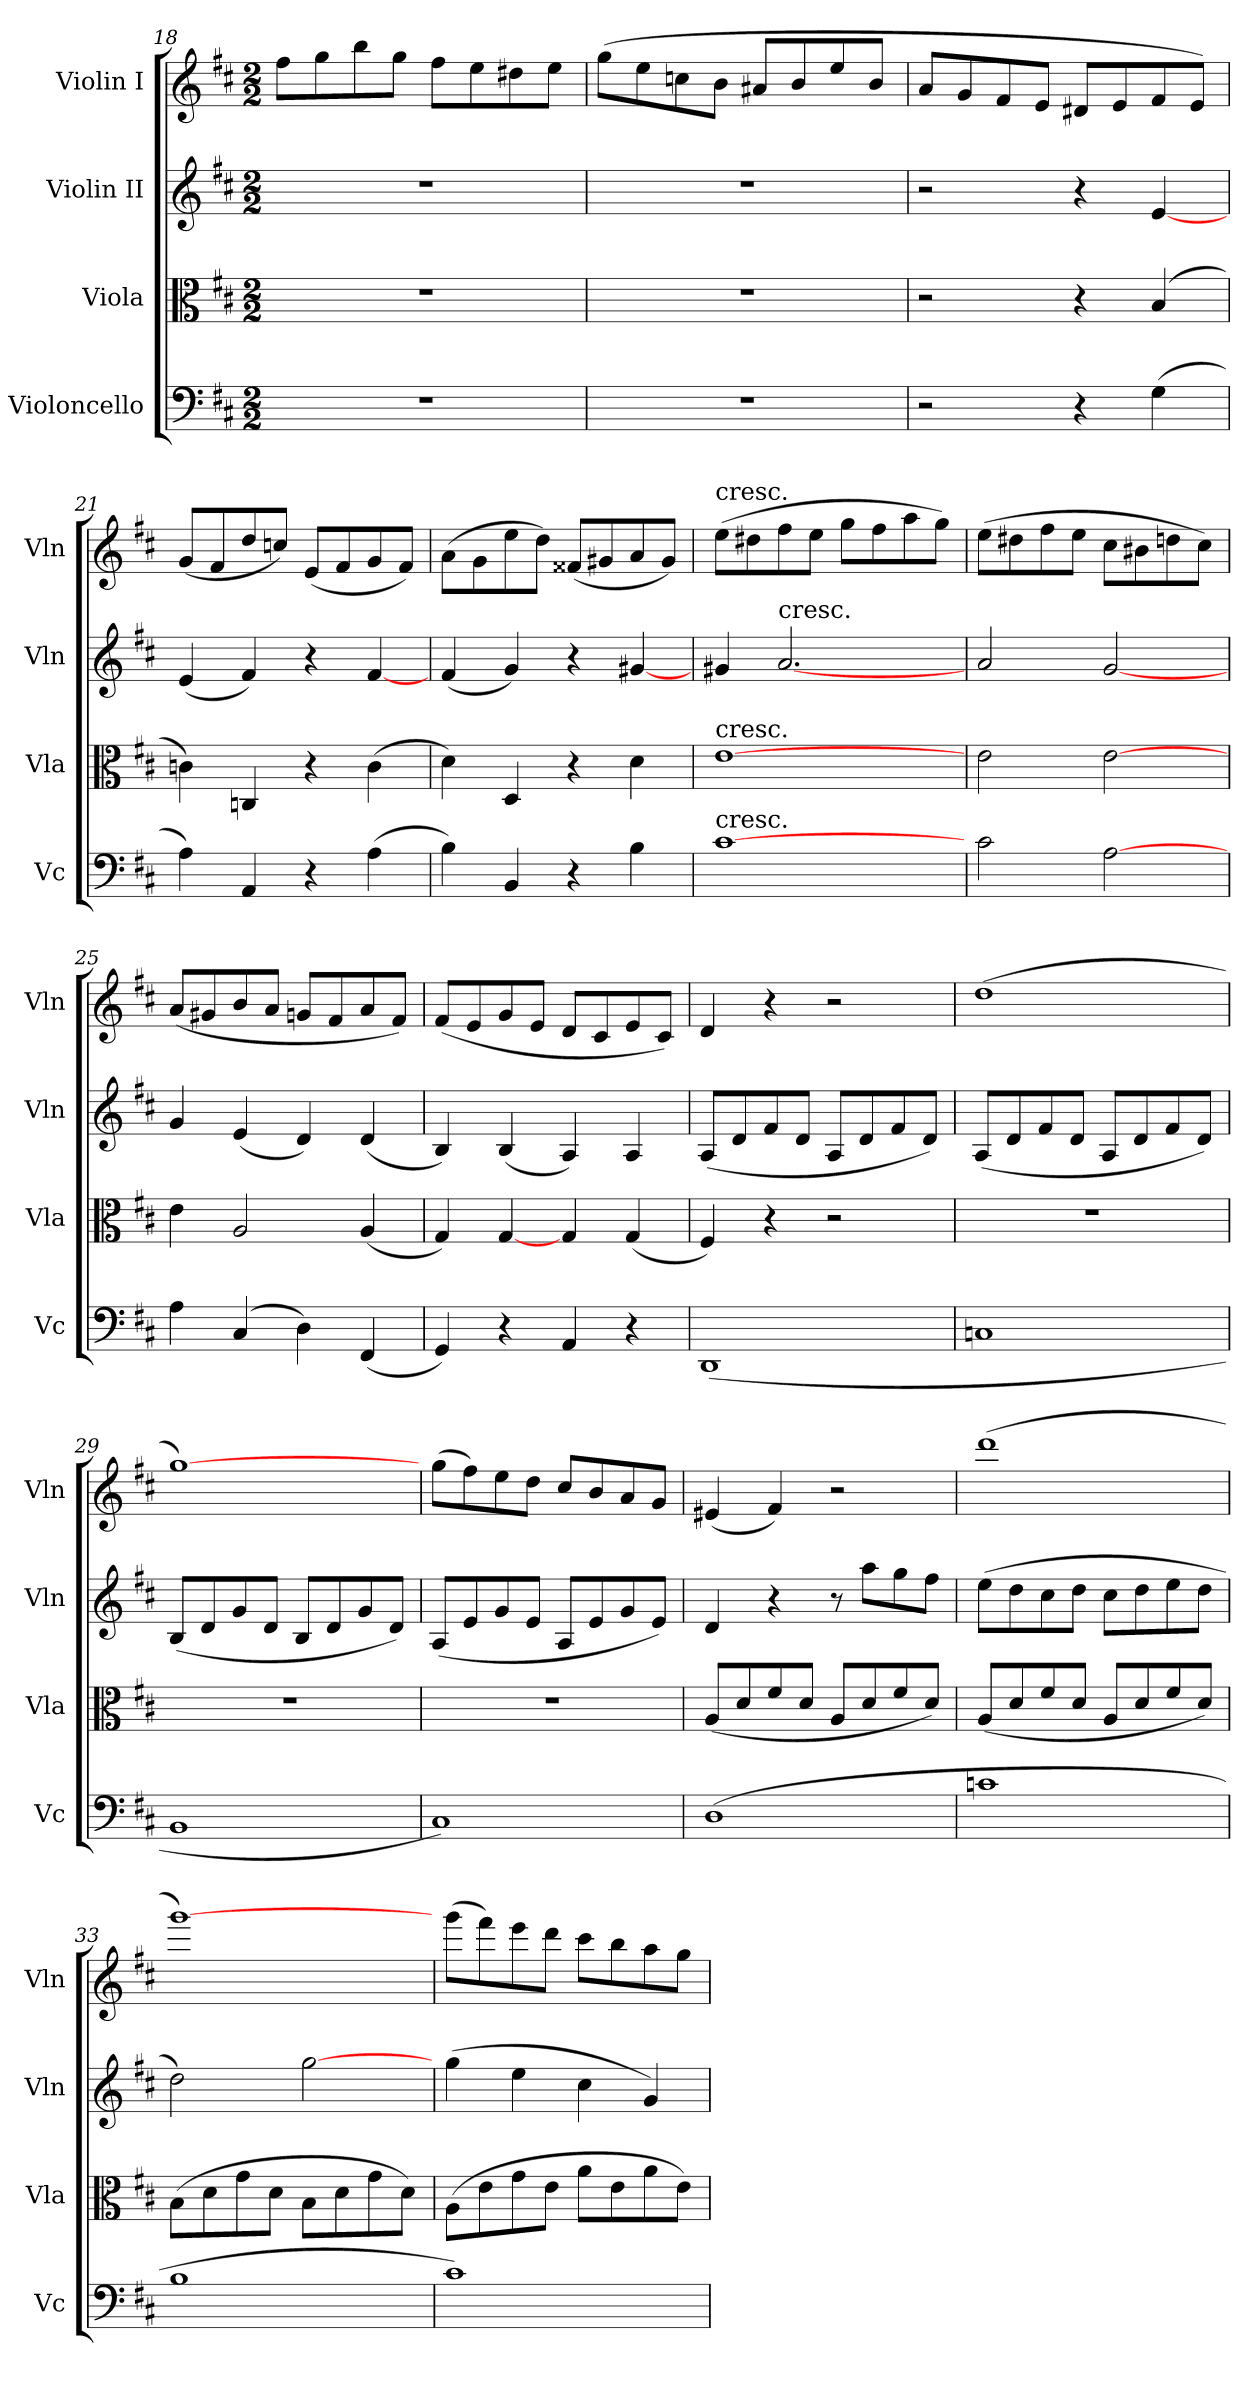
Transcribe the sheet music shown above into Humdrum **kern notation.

**kern	**kern	**kern	**kern
*part4	*part3	*part2	*part1
*staff4	*staff3	*staff2	*staff1
*I"Violoncello	*I"Viola	*I"Violin II	*I"Violin I
*I'Vc	*I'Vla	*I'Vln	*I'Vln
*clefF4	*clefC3	*clefG2	*clefG2
*k[f#c#]	*k[f#c#]	*k[f#c#]	*k[f#c#]
*D:	*D:	*D:	*D:
*M2/2	*M2/2	*M2/2	*M2/2
=18	=18	=18	=18
1r	1r	1r	8ff#\L
.	.	.	8gg\
.	.	.	8bb\
.	.	.	8gg\J
.	.	.	8ff#\L
.	.	.	8ee\
.	.	.	8dd#X\
.	.	.	8ee\J
=19	=19	=19	=19
1r	1r	1r	(8gg\L
.	.	.	8ee\
.	.	.	8ccn\
.	.	.	8b\J
.	.	.	8a#X/L
.	.	.	8b/
.	.	.	8ee/
.	.	.	8b/J
=20	=20	=20	=20
2r	2r	2r	8a/L
.	.	.	8g/
.	.	.	8f#/
.	.	.	8e/J
4r	4r	4r	8d#X/L
.	.	.	8e/
(4G	(4B	[4e	8f#/
.	.	.	8e/J)
=21	=21	=21	=21
4A)	4cn)	(4e	(8g/L
.	.	.	8f#/
4AA	4Cn	4f#)	8dd/
.	.	.	8ccn/J)
4r	4r	4r	(8e/L
.	.	.	8f#/
(4A	(4c	[4f#	8g/
.	.	.	8f#/J)
=22	=22	=22	=22
4B)	4d)	(4f#	(8a\L
.	.	.	8g\
4BB	4D	4g)	8ee\
.	.	.	8dd\J)
4r	4r	4r	(8f##X/L
.	.	.	8g#X/
4B	4d	[4g#X	8a/
.	.	.	8g#/J)
=23	=23	=23	=23
!	!	!	!LO:TX:a:t=cresc.
!	!LO:TX:a:t=cresc.	!	!
!LO:TX:a:t=cresc.	!	!	!
[1c#	[1e	4g#X	(8ee\L
.	.	.	8dd#X\
!	!	!LO:TX:a:t=cresc.	!
.	.	[2.a	8ff#\
.	.	.	8ee\J
.	.	.	8gg\L
.	.	.	8ff#\
.	.	.	8aa\
.	.	.	8gg\J)
=24	=24	=24	=24
2c#	2e	2a	(8ee\L
.	.	.	8dd#X\
.	.	.	8ff#\
.	.	.	8ee\J
[2A	[2e	[2g	8cc#\L
.	.	.	8b#X\
.	.	.	8ddn\
.	.	.	8cc#\J)
=25	=25	=25	=25
4A	4e	4g	(8a/L
.	.	.	8g#X/
(4C#	2A	(4e	8b/
.	.	.	8a/J
4D)	.	4d)	8gn/L
.	.	.	8f#/
(4FF#	(4A	(4d	8a/
.	.	.	8f#/J)
=26	=26	=26	=26
4GG)	4G)	4B)	(8f#/L
.	.	.	8e/
4r	[4G	(4B	8g/
.	.	.	8e/J
4AA	4G	4A)	8d/L
.	.	.	8c#/
4r	(4G	4A	8e/
.	.	.	8c#/J)
=27	=27	=27	=27
(1DD	4F#)	(8A/L	4d
.	.	8d/	.
.	4r	8f#/	4r
.	.	8d/J	.
.	2r	8A/L	2r
.	.	8d/	.
.	.	8f#/	.
.	.	8d/J)	.
=28	=28	=28	=28
1Cn	1r	(8A/L	(1dd
.	.	8d/	.
.	.	8f#/	.
.	.	8d/J	.
.	.	8A/L	.
.	.	8d/	.
.	.	8f#/	.
.	.	8d/J)	.
=29	=29	=29	=29
1BB	1r	(8B/L	[1gg)
.	.	8d/	.
.	.	8g/	.
.	.	8d/J	.
.	.	8B/L	.
.	.	8d/	.
.	.	8g/	.
.	.	8d/J)	.
=30	=30	=30	=30
1C#)	1r	(8A/L	(8gg\L
.	.	8e/	8ff#\)
.	.	8g/	8ee\
.	.	8e/J	8dd\J
.	.	8A/L	8cc#/L
.	.	8e/	8b/
.	.	8g/	8a/
.	.	8e/J)	8g/J
=31	=31	=31	=31
(1D	(8A/L	4d	(4e#X
.	8d/	.	.
.	8f#/	4r	4f#)
.	8d/J	.	.
.	8A/L	8r	2r
.	8d/	8aa\L	.
.	8f#/	8gg\	.
.	8d/J)	8ff#\J	.
=32	=32	=32	=32
1cn	(8A/L	(8ee\L	(1ddd
.	8d/	8dd\	.
.	8f#/	8cc#\	.
.	8d/J	8dd\J	.
.	8A/L	8cc#\L	.
.	8d/	8dd\	.
.	8f#/	8ee\	.
.	8d/J)	8dd\J	.
=33	=33	=33	=33
1B	(8B\L	2dd)	[1ggg)
.	8d\	.	.
.	8g\	.	.
.	8d\J	.	.
.	8B\L	[2gg	.
.	8d\	.	.
.	8g\	.	.
.	8d\J)	.	.
=34	=34	=34	=34
1c#)	(8A\L	(4gg	(8ggg\L
.	8e\	.	8fff#\)
.	8g\	4ee	8eee\
.	8e\J	.	8ddd\J
.	8a\L	4cc#	8ccc#\L
.	8e\	.	8bb\
.	8a\	4g)	8aa\
.	8e\J)	.	8gg\J
=	=	=	=
*-	*-	*-	*-
